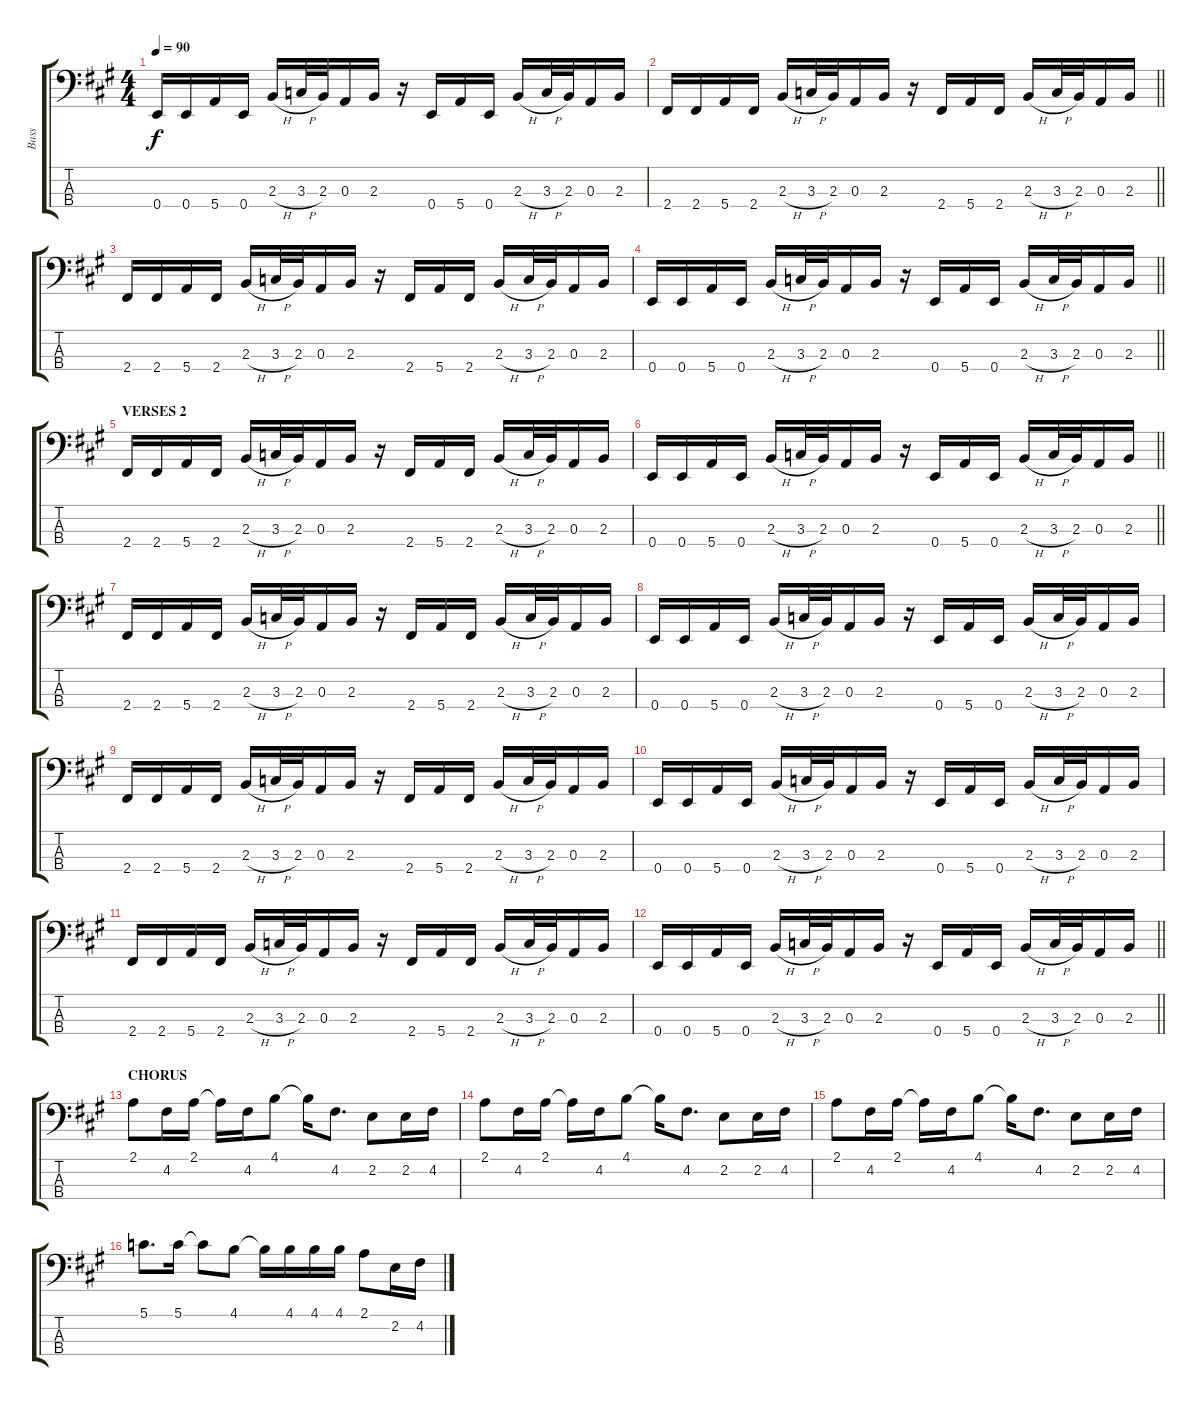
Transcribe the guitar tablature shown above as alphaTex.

\track ("Bass" "Bass") {instrument electricbasspick}
\staff {score tabs}
\tuning (G2 D2 A1 E1) {hide}
\ts (4 4)
\tempo 90
\clef f4
\ks f#minor
0.4.16{dy f} 0.4.16 5.4.16 0.4.16 2.3{h}.16 3.3{h}.32 2.3.32{beam splitsecondary} 0.3.16 2.3.16 r.16 0.4.16 5.4.16 0.4.16 2.3{h}.16 3.3{h}.32 2.3.32{beam splitsecondary} 0.3.16 2.3.16 |
\barLineRight lightlight
2.4.16 2.4.16 5.4.16 2.4.16 2.3{h}.16 3.3{h}.32 2.3.32{beam splitsecondary} 0.3.16 2.3.16 r.16 2.4.16 5.4.16 2.4.16 2.3{h}.16 3.3{h}.32 2.3.32{beam splitsecondary} 0.3.16 2.3.16 |
2.4.16 2.4.16 5.4.16 2.4.16 2.3{h}.16 3.3{h}.32 2.3.32{beam splitsecondary} 0.3.16 2.3.16 r.16 2.4.16 5.4.16 2.4.16 2.3{h}.16 3.3{h}.32 2.3.32{beam splitsecondary} 0.3.16 2.3.16 |
\barLineRight lightlight
0.4.16 0.4.16 5.4.16 0.4.16 2.3{h}.16 3.3{h}.32 2.3.32{beam splitsecondary} 0.3.16 2.3.16 r.16 0.4.16 5.4.16 0.4.16 2.3{h}.16 3.3{h}.32 2.3.32{beam splitsecondary} 0.3.16 2.3.16 |
\section ("" "VERSES 2")
2.4.16 2.4.16 5.4.16 2.4.16 2.3{h}.16 3.3{h}.32 2.3.32{beam splitsecondary} 0.3.16 2.3.16 r.16 2.4.16 5.4.16 2.4.16 2.3{h}.16 3.3{h}.32 2.3.32{beam splitsecondary} 0.3.16 2.3.16 |
\barLineRight lightlight
0.4.16 0.4.16 5.4.16 0.4.16 2.3{h}.16 3.3{h}.32 2.3.32{beam splitsecondary} 0.3.16 2.3.16 r.16 0.4.16 5.4.16 0.4.16 2.3{h}.16 3.3{h}.32 2.3.32{beam splitsecondary} 0.3.16 2.3.16 |
2.4.16 2.4.16 5.4.16 2.4.16 2.3{h}.16 3.3{h}.32 2.3.32{beam splitsecondary} 0.3.16 2.3.16 r.16 2.4.16 5.4.16 2.4.16 2.3{h}.16 3.3{h}.32 2.3.32{beam splitsecondary} 0.3.16 2.3.16 |
0.4.16 0.4.16 5.4.16 0.4.16 2.3{h}.16 3.3{h}.32 2.3.32{beam splitsecondary} 0.3.16 2.3.16 r.16 0.4.16 5.4.16 0.4.16 2.3{h}.16 3.3{h}.32 2.3.32{beam splitsecondary} 0.3.16 2.3.16 |
2.4.16 2.4.16 5.4.16 2.4.16 2.3{h}.16 3.3{h}.32 2.3.32{beam splitsecondary} 0.3.16 2.3.16 r.16 2.4.16 5.4.16 2.4.16 2.3{h}.16 3.3{h}.32 2.3.32{beam splitsecondary} 0.3.16 2.3.16 |
0.4.16 0.4.16 5.4.16 0.4.16 2.3{h}.16 3.3{h}.32 2.3.32{beam splitsecondary} 0.3.16 2.3.16 r.16 0.4.16 5.4.16 0.4.16 2.3{h}.16 3.3{h}.32 2.3.32{beam splitsecondary} 0.3.16 2.3.16 |
2.4.16 2.4.16 5.4.16 2.4.16 2.3{h}.16 3.3{h}.32 2.3.32{beam splitsecondary} 0.3.16 2.3.16 r.16 2.4.16 5.4.16 2.4.16 2.3{h}.16 3.3{h}.32 2.3.32{beam splitsecondary} 0.3.16 2.3.16 |
\barLineRight lightlight
0.4.16 0.4.16 5.4.16 0.4.16 2.3{h}.16 3.3{h}.32 2.3.32{beam splitsecondary} 0.3.16 2.3.16 r.16 0.4.16 5.4.16 0.4.16 2.3{h}.16 3.3{h}.32 2.3.32{beam splitsecondary} 0.3.16 2.3.16 |
\section ("" "CHORUS")
2.1.8 4.2.16 2.1.16 2.1{t}.16 4.2.16 4.1.8 4.1{t}.16 4.2.8{d} 2.2.8 2.2.16 4.2.16 |
2.1.8 4.2.16 2.1.16 2.1{t}.16 4.2.16 4.1.8 4.1{t}.16 4.2.8{d} 2.2.8 2.2.16 4.2.16 |
2.1.8 4.2.16 2.1.16 2.1{t}.16 4.2.16 4.1.8 4.1{t}.16 4.2.8{d} 2.2.8 2.2.16 4.2.16 |
5.1.8{d} 5.1.16 5.1{t}.8 4.1.8 4.1{t}.16 4.1.16 4.1.16 4.1.16 2.1.8 2.2.16 4.2.16
